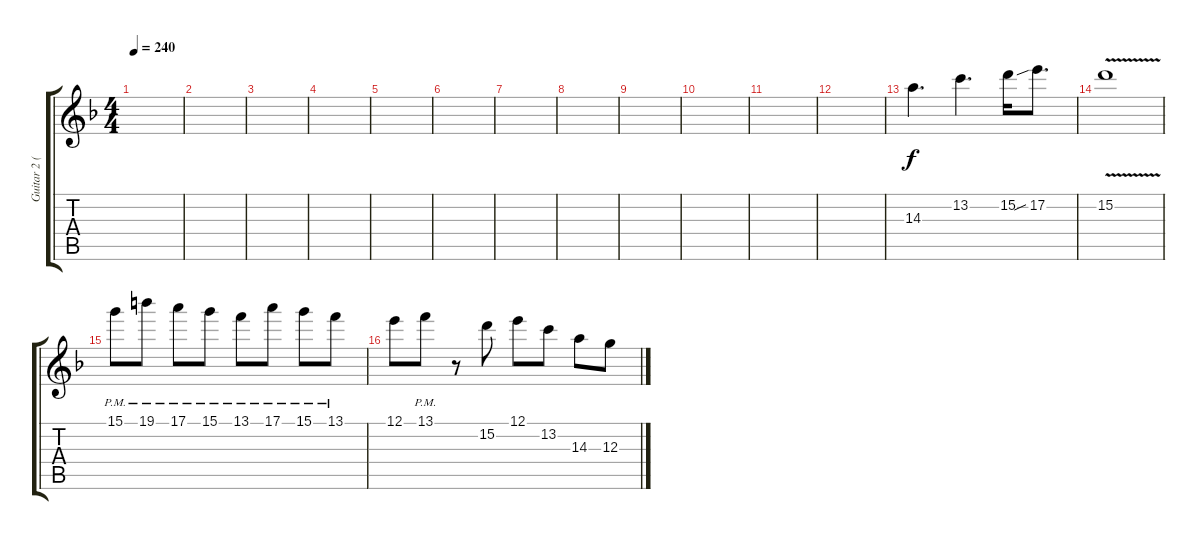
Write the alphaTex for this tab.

\track ("Guitar 2 (harmonies)" "Guitar 2 (") {instrument distortionguitar}
\staff {score tabs}
\tuning (E4 B3 G3 D3 A2 E2) {hide}
\ts (4 4)
\tempo 240
\clef g2
\ks f
|
|
|
|
|
|
|
|
|
|
|
|
14.3.4{d} 13.2.4{d} 15.2.16 17.2{sib}.8{d} |
15.2{v}.1 |
15.1{pm}.8 19.1{pm}.8 17.1{pm}.8 15.1{pm}.8 13.1{pm}.8 17.1{pm}.8 15.1{pm}.8 13.1{pm}.8 |
12.1.8 13.1{pm}.8 r.8 15.2.8 12.1.8 13.2.8 14.3.8 12.3.8
